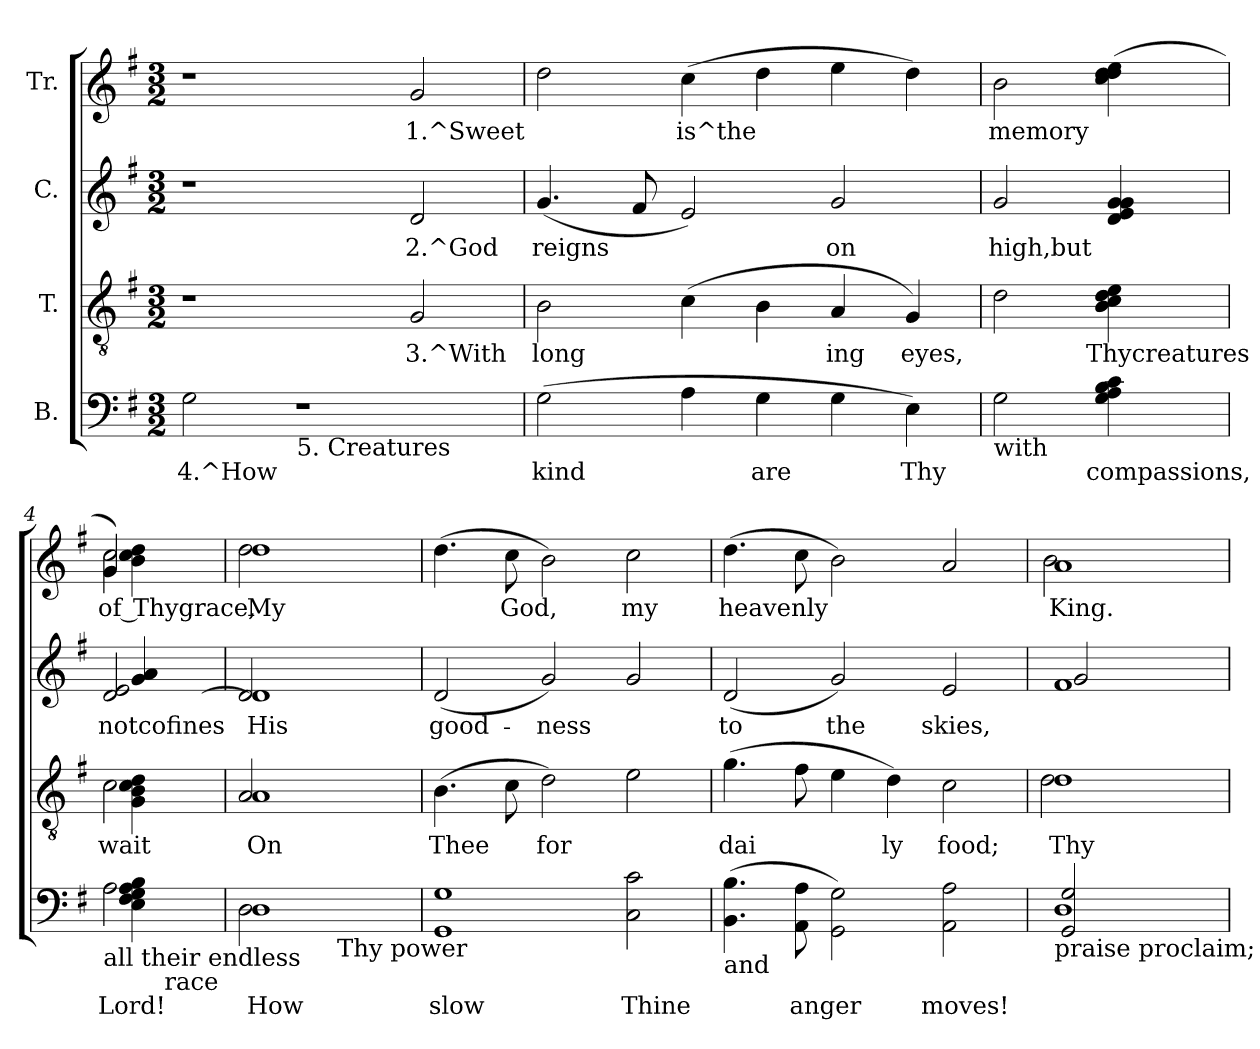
**kern	**text	**kern	**text	**kern	**text	**kern	**text
*part4	*part4	*part3	*part3	*part2	*part2	*part1	*part1
*staff4	*staff4	*staff3	*staff3	*staff2	*staff2	*staff1	*staff1
*I"B.	*	*I"T.	*	*I"C.	*	*I"Tr.	*
!!LO:PB:g=z
*stria5	*	*stria5	*	*stria5	*	*stria5	*
*clefF4	*	*clefGv2	*	*clefG2	*	*clefG2	*
*k[f#]	*	*k[f#]	*	*k[f#]	*	*k[f#]	*
*G:	*	*G:	*	*G:	*	*G:	*
*M3/2	*	*M3/2	*	*M3/2	*	*M3/2	*
=1	=1	=1	=1	=1	=1	=1	=1
!	!LO:LY:b:rj	!	!	!	!	!	!
2G\	4.^How	1r	.	1r	.	1r	.
!LO:TX:b:t=5. Creatures	!	!	!	!	!	!	!
1r	.	.	.	.	.	.	.
!	!	!	!LO:LY:b:rj	!	!LO:LY:b:rj	!	!LO:LY:b:rj
.	.	2G/	3.^With	2d/	2.^God	2g/	1.^Sweet
=2	=2	=2	=2	=2	=2	=2	=2
!	!LO:LY:b:rj	!	!LO:LY:b:rj	!	!LO:LY:b:rj	!	!LO:LY:b:rj
(>2G\	kind	2B\	long-	(<4.g/	reigns	2dd\	.
!	!	!	!	!	!LO:LY:b:rj	!	!
.	.	.	.	8f#/	.	.	.
!	!LO:LY:b:rj	!	!LO:LY:b:rj	!	!LO:LY:b:rj	!	!LO:LY:b:rj
4A\	.	(>4c\	--	2e/)	.	(>4cc\	is^the
!	!LO:LY:b:rj	!	!LO:LY:b:rj	!	!	!	!LO:LY:b:rj
4G\	are	4B\	--	.	.	4dd\	.
!	!LO:LY:b:rj	!	!LO:LY:b:rj	!	!LO:LY:b:rj	!	!LO:LY:b:rj
4G\	.	4A/	-ing	2g/	on	4ee\	.
!	!LO:LY:b:rj	!	!LO:LY:b:rj	!	!	!	!LO:LY:b:rj
4E\)	Thy	4G/)	eyes,	.	.	4dd\)	.
=3	=3	=3	=3	=3	=3	=3	=3
!LO:TX:b:t=with	!	!	!	!	!	!	!
!	!LO:LY:b:rj	!	!LO:LY:b:rj	!	!LO:LY:b:rj	!	!LO:LY:b:rj
2G\	.	2d\	.	2g/	high,but	2b\	memory
!	!LO:LY:b:rj	!	!LO:LY:b:rj	!	!LO:LY:b:rj	!	!LO:LY:b:rj
(>4c\ 4B\ 4A\ 4G\	compassions,	(>4e\ 4d\ 4c\ 4B\	Thycreatures	4g/ 4e/ 4d/ 4g/	.	(>4ee\ 4dd\ 4cc\ 4dd\	.
=4	=4	=4	=4	=4	=4	=4	=4
*^	*	*	*	*	*	*	*
!LO:TX:b:t=all their endless	!	!	!	!	!	!	!	!
!	!	!LO:LY:b:rj	!	!LO:LY:b:rj	!	!LO:LY:b:rj	!	!LO:LY:b:rj
*	*	*	*^	*	*^	*	*^	*
*	*	*	*	*	*	*	*	*	*	*^	*
(>2A\	(>4B\ 4A\ 4G\ 4F#\ 4E\)	Lord!	2c\	(>4d\ 4c\ 4B\ 4G\	wait	2e/ [<2d/	(<4a/ 4g/	notcofines	2cc\	(>4dd\ 4cc\ 4b\	4g/)	of Thygrace,
!	!LO:TX:b:t=race	!	!	!	!	!	!	!	!	!	!	!
.	4ryy	.	.	4ryy	.	.	4ryy	.	.	4ryy	4ryy	.
=5	=5	=5	=5	=5	=5	=5	=5	=5	=5	=5	=5	=5
!	!	!LO:LY:b:rj	!	!	!LO:LY:b:rj	!	!	!LO:LY:b:rj	!	!	!	!LO:LY:b:rj
*	*	*	*	*	*	*	*	*	*	*v	*v	*
1D	2D\	How	1A	2A/	On	1d]	2d/	His	1dd	2dd\	My
!	!LO:TX:b:t=Thy power	!	!	!	!	!	!	!	!	!	!
.	2ryy	.	.	2ryy	.	.	2ryy	.	.	2ryy	.
=6	=6	=6	=6	=6	=6	=6	=6	=6	=6	=6	=6
!	!	!LO:LY:b:rj	!	!	!LO:LY:b:rj	!	!	!LO:LY:b:rj	!	!	!LO:LY:b:rj
*v	*v	*	*	*	*	*v	*v	*	*v	*v	*
*	*	*v	*v	*	*	*	*	*
1G 1GG	slow	(>4.B\	Thee	(<2d/	good-	(>4.dd\	.
!	!	!	!LO:LY:b:rj	!	!	!	!LO:LY:b:rj
.	.	8c\	.	.	.	8cc\	God,
!	!	!	!LO:LY:b:rj	!	!LO:LY:b:rj	!	!LO:LY:b:rj
.	.	2d\)	for	2g/)	-ness	2b\)	.
!	!LO:LY:b:rj	!	!LO:LY:b:rj	!	!LO:LY:b:rj	!	!LO:LY:b:rj
2c\ 2C\	Thine	2e\	.	2g/	.	2cc\	my
=7	=7	=7	=7	=7	=7	=7	=7
!LO:TX:b:t=and	!	!	!	!	!	!	!
!	!LO:LY:b:rj	!	!LO:LY:b:rj	!	!LO:LY:b:rj	!	!LO:LY:b:rj
(>4.B\ 4.BB\	.	(>4.g\	dai-	(<2d/	to	(>4.dd\	heavenly
!	!LO:LY:b:rj	!	!LO:LY:b:rj	!	!	!	!LO:LY:b:rj
8A\ 8AA\	anger	8f#\	--	.	.	8cc\	.
!	!LO:LY:b:rj	!	!LO:LY:b:rj	!	!LO:LY:b:rj	!	!LO:LY:b:rj
2G\ 2GG\)	.	4e\	--	2g/)	the	2b\)	.
!	!	!	!LO:LY:b:rj	!	!	!	!
.	.	4d\)	-ly	.	.	.	.
!	!LO:LY:b:rj	!	!LO:LY:b:rj	!	!LO:LY:b:rj	!	!LO:LY:b:rj
2A\ 2AA\	moves!	2c\	food;	2e/	skies,	2a/	.
=8	=8	=8	=8	=8	=8	=8	=8
*^	*	*	*	*	*	*	*
!LO:TX:b:t=praise proclaim;	!	!	!	!	!	!	!	!
!	!	!LO:LY:b:rj	!	!LO:LY:b:rj	!	!LO:LY:b:rj	!	!LO:LY:b:rj
*	*	*	*^	*	*^	*	*^	*
1D	2G/ 2GG/	.	1d	2d\	Thy	1f#	2g/	.	1a	2b\	King.
.	2ryy	.	.	2ryy	.	.	2ryy	.	.	2ryy	.
*v	*v	*	*	*	*	*v	*v	*	*v	*v	*
*	*	*v	*v	*	*	*	*	*
=	=	=	=	=	=	=	=
*-	*-	*-	*-	*-	*-	*-	*-
